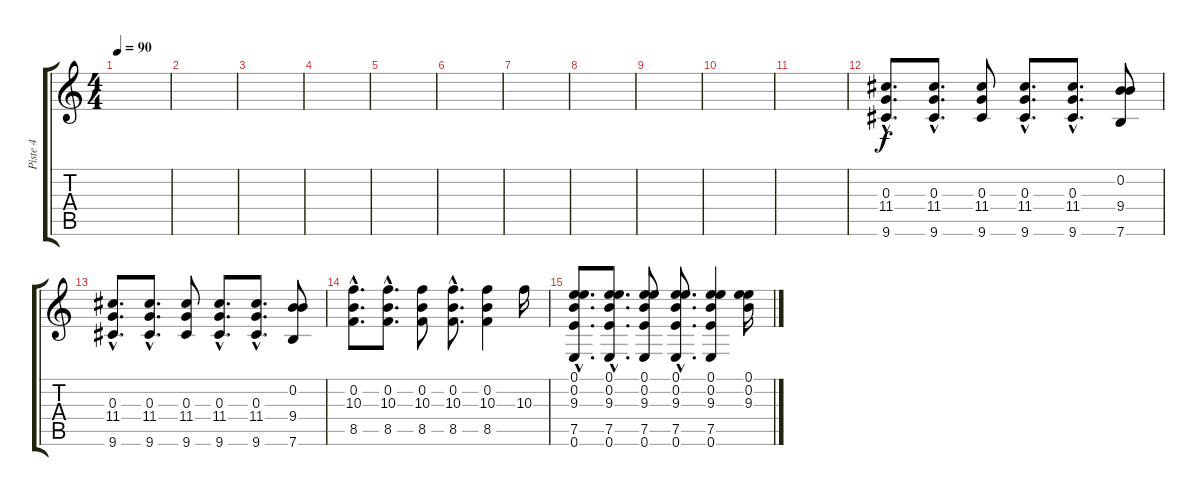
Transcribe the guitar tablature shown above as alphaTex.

\track ("Piste 4" "Piste 4") {instrument acousticguitarnylon}
\staff {score tabs}
\tuning (E4 B3 G3 D3 A2 E2) {hide}
\ts (4 4)
\tempo 90
\clef g2
\ks c
|
|
|
|
|
|
|
|
|
|
|
(0.3{hac} 11.4{hac} 9.6{hac}).8{d} (0.3{hac} 11.4{hac} 9.6{hac}).8{d} (0.3 11.4 9.6).8 (0.3{hac} 11.4{hac} 9.6{hac}).8{d} (0.3{hac} 11.4{hac} 9.6{hac}).8{d} (0.2 9.4 7.6).8 |
(0.3{hac} 11.4{hac} 9.6{hac}).8{d} (0.3{hac} 11.4{hac} 9.6{hac}).8{d} (0.3 11.4 9.6).8 (0.3{hac} 11.4{hac} 9.6{hac}).8{d} (0.3{hac} 11.4{hac} 9.6{hac}).8{d} (0.2 9.4 7.6).8 |
(0.2{hac} 10.3{hac} 8.5{hac}).8{d} (0.2{hac} 10.3{hac} 8.5{hac}).8{d} (0.2 10.3 8.5).8 (0.2{hac} 10.3{hac} 8.5{hac}).8{d} (0.2 10.3 8.5).4 10.3.16 |
(0.1{hac} 0.2{hac} 9.3{hac} 7.5{hac} 0.6{hac}).8{d} (0.1{hac} 0.2{hac} 9.3{hac} 7.5{hac} 0.6{hac}).8{d} (0.1 0.2 9.3 7.5 0.6).8 (0.1{hac} 0.2{hac} 9.3{hac} 7.5{hac} 0.6{hac}).8{d} (0.1 0.2 9.3 7.5 0.6).4 (0.1 0.2 9.3).16
